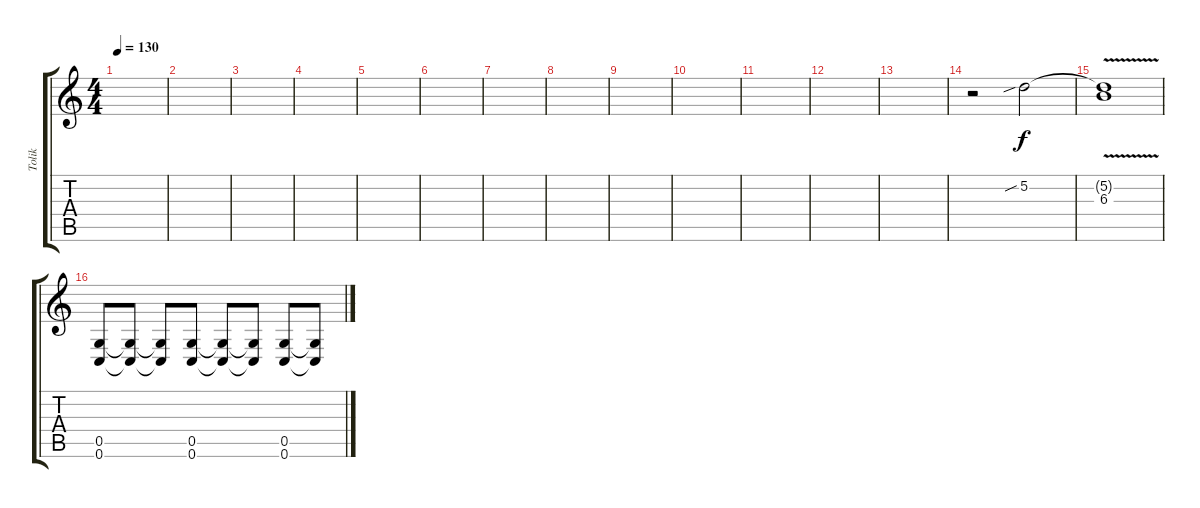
\track ("Tolik" "Tolik") {instrument distortionguitar}
\staff {score tabs}
\tuning (D4 A3 F3 C3 G2 C2) {hide}
\ts (4 4)
\tempo 130
\clef g2
\ks c
|
|
|
|
|
|
|
|
|
|
|
|
|
r.2 5.2{sib}.2 |
(5.2{t} 6.3{v}).1 |
(0.5 0.6).8 (0.5{t} 0.6{t}).8 (0.5{t} 0.6{t}).8 (0.5 0.6).8 (0.5{t} 0.6{t}).8 (0.5{t} 0.6{t}).8 (0.5 0.6).8 (0.5{t} 0.6{t}).8
